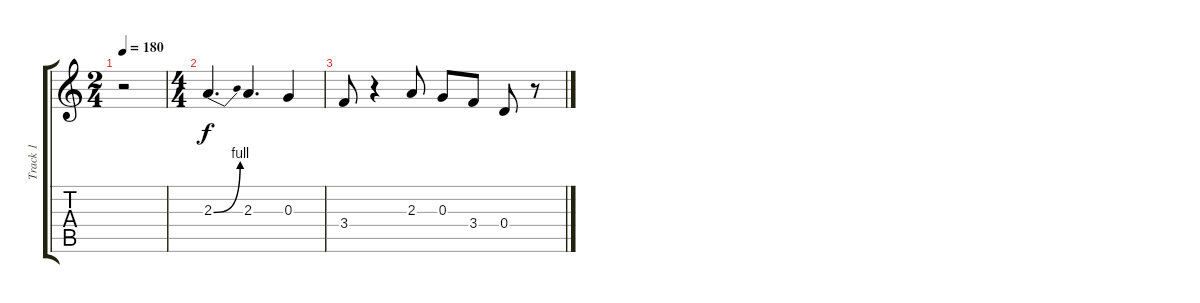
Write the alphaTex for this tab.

\track ("Track 1" "Track 1") {instrument distortionguitar}
\staff {score tabs}
\tuning (E4 B3 G3 D3 A2 E2) {hide}
\ts (2 4)
\tempo 180
\clef g2
\ks c
r.2{dy f} |
\ts (4 4)
2.3{be (bend 0 0 60 4)}.4{d} 2.3.4{d} 0.3.4 |
3.4.8 r.4 2.3.8 0.3.8 3.4.8 0.4.8 r.8
